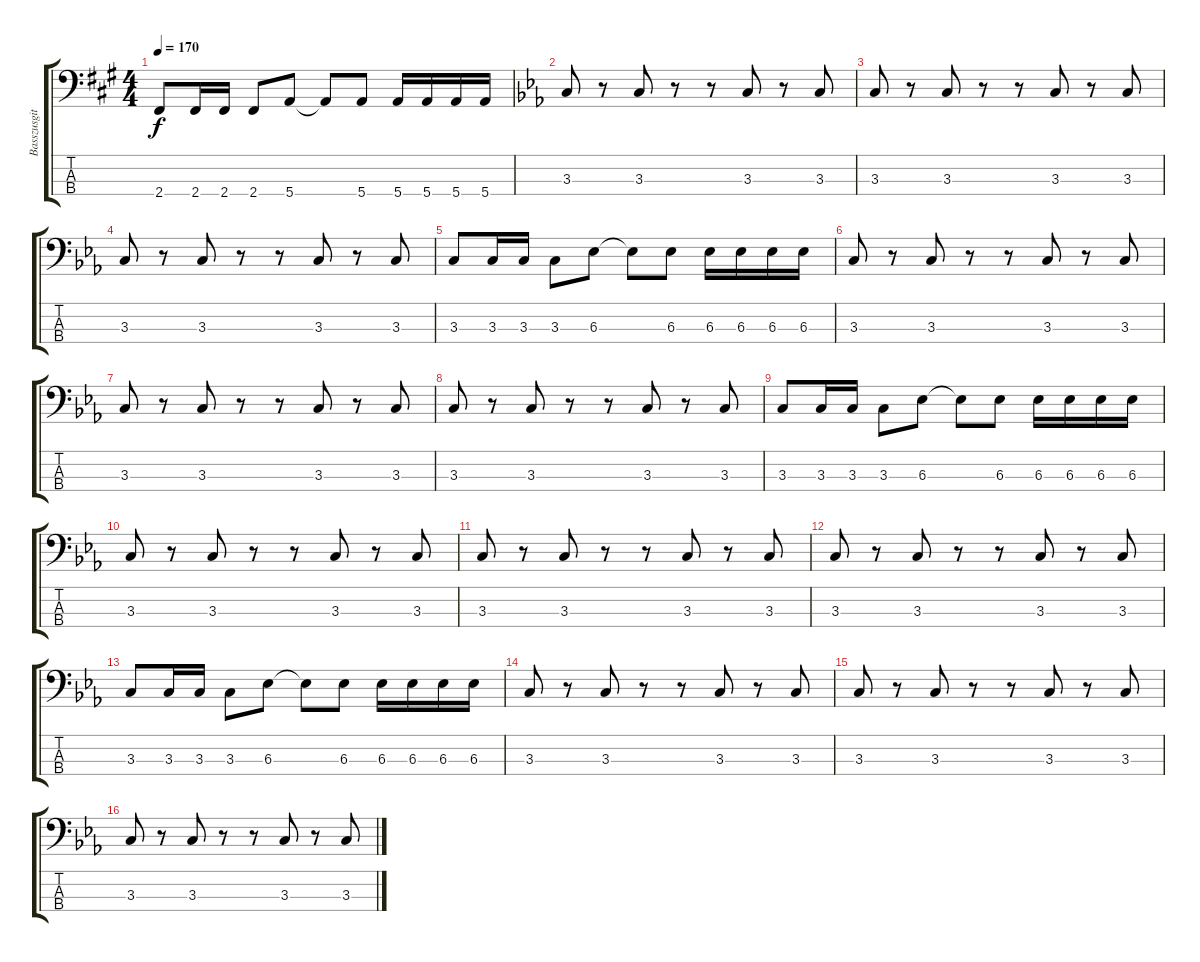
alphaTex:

\track ("Basszusgitár (Steve Harris)" "Basszusgit") {instrument electricbasspick}
\staff {score tabs}
\tuning (G2 D2 A1 E1) {hide}
\ts (4 4)
\tempo 170
\clef f4
\ks a
2.4.8{dy f} 2.4.16 2.4.16 2.4.8 5.4.8 5.4{t}.8 5.4.8 5.4.16 5.4.16 5.4.16 5.4.16 |
\ks eb
3.3.8 r.8 3.3.8 r.8 r.8 3.3.8 r.8 3.3.8 |
3.3.8 r.8 3.3.8 r.8 r.8 3.3.8 r.8 3.3.8 |
3.3.8 r.8 3.3.8 r.8 r.8 3.3.8 r.8 3.3.8 |
3.3.8 3.3.16 3.3.16 3.3.8 6.3.8 6.3{t}.8 6.3.8 6.3.16 6.3.16 6.3.16 6.3.16 |
3.3.8 r.8 3.3.8 r.8 r.8 3.3.8 r.8 3.3.8 |
3.3.8 r.8 3.3.8 r.8 r.8 3.3.8 r.8 3.3.8 |
3.3.8 r.8 3.3.8 r.8 r.8 3.3.8 r.8 3.3.8 |
3.3.8 3.3.16 3.3.16 3.3.8 6.3.8 6.3{t}.8 6.3.8 6.3.16 6.3.16 6.3.16 6.3.16 |
3.3.8 r.8 3.3.8 r.8 r.8 3.3.8 r.8 3.3.8 |
3.3.8 r.8 3.3.8 r.8 r.8 3.3.8 r.8 3.3.8 |
3.3.8 r.8 3.3.8 r.8 r.8 3.3.8 r.8 3.3.8 |
3.3.8 3.3.16 3.3.16 3.3.8 6.3.8 6.3{t}.8 6.3.8 6.3.16 6.3.16 6.3.16 6.3.16 |
3.3.8 r.8 3.3.8 r.8 r.8 3.3.8 r.8 3.3.8 |
3.3.8 r.8 3.3.8 r.8 r.8 3.3.8 r.8 3.3.8 |
3.3.8 r.8 3.3.8 r.8 r.8 3.3.8 r.8 3.3.8
